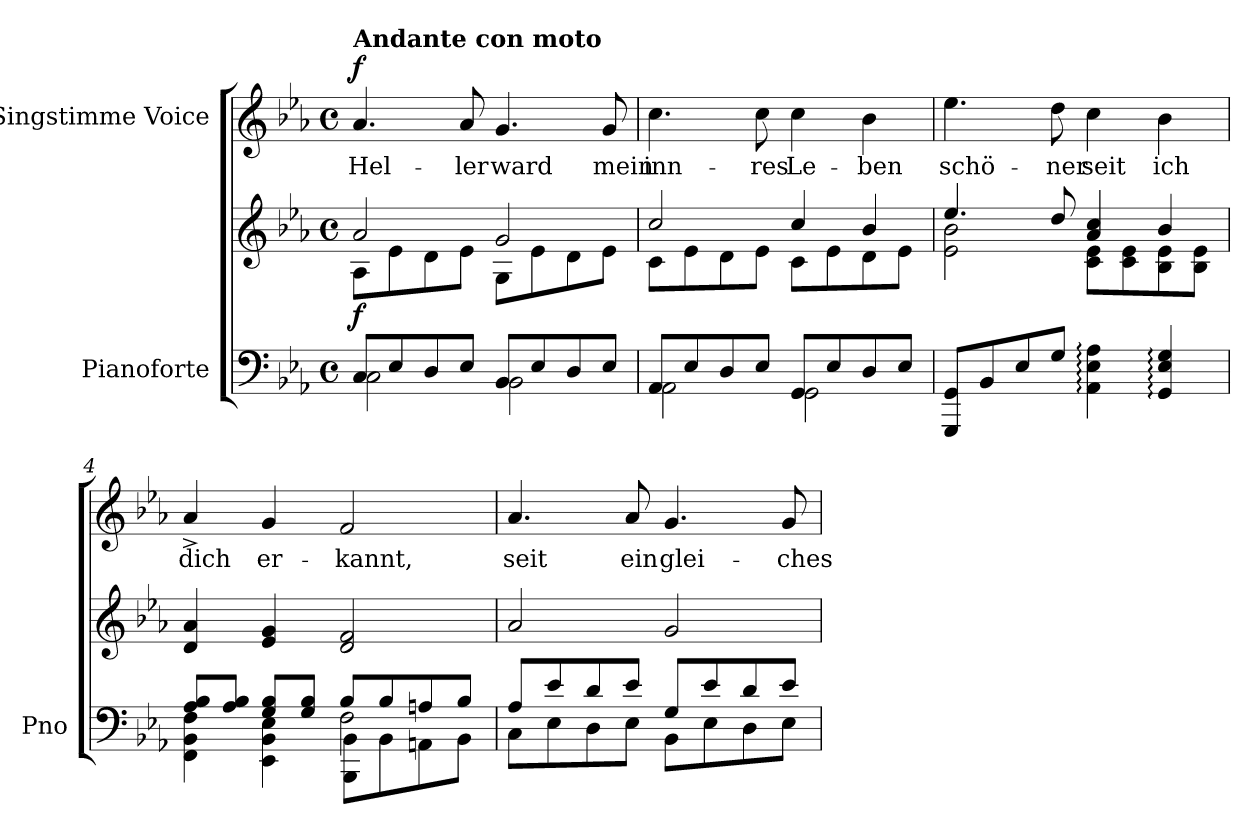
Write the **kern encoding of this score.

**kern	**kern	**dynam	**kern	**text	**dynam
*part2	*part2	*part2	*part1	*part1	*part1
*staff3	*staff2	*staff2/3	*staff1	*staff1	*staff1
*I"Pianoforte	*	*	*I"Singstimme Voice	*	*
*I'Pno	*	*	*	*	*
*clefF4	*clefG2	*	*clefG2	*	*
*k[b-e-a-]	*k[b-e-a-]	*	*k[b-e-a-]	*	*
*M4/4	*M4/4	*	*M4/4	*	*
*met(c)	*met(c)	*	*met(c)	*	*
=1	=1	=1	=1	=1	=1
*^	*^	*	*	*	*
!	!	!	!	!	!LO:TX:a:B:t=Andante con moto	!	!
!	!	!	!	!LO:DY:b	!	!LO:LY:b	!LO:DY:a
8C/L	2C\	2a-/	8A-\L	f	4.a-/	Hel-	f
8E-/	.	.	8e-\	.	.	.	.
8D/	.	.	8d\	.	.	.	.
!	!	!	!	!	!	!LO:LY:b	!
8E-/J	.	.	8e-\J	.	8a-/	-ler	.
!	!	!	!	!	!	!LO:LY:b	!
8BB-/L	2BB-\	2g/	8G\L	.	4.g/	ward	.
8E-/	.	.	8e-\	.	.	.	.
8D/	.	.	8d\	.	.	.	.
!	!	!	!	!	!	!LO:LY:b	!
8E-/J	.	.	8e-\J	.	8g/	mein	.
=2	=2	=2	=2	=2	=2	=2	=2
!	!	!	!	!	!	!LO:LY:b	!
8AA-/L	2AA-\	2cc/	8c\L	.	4.cc\	inn-	.
8E-/	.	.	8e-\	.	.	.	.
8D/	.	.	8d\	.	.	.	.
!	!	!	!	!	!	!LO:LY:b	!
8E-/J	.	.	8e-\J	.	8cc\	-res	.
!	!	!	!	!	!	!LO:LY:b	!
8GG/L	2GG\	4cc/	8c\L	.	4cc\	Le-	.
8E-/	.	.	8e-\	.	.	.	.
!	!	!	!	!	!	!LO:LY:b	!
8D/	.	4b-/	8d\	.	4b-\	-ben	.
8E-/J	.	.	8e-\J	.	.	.	.
*v	*v	*	*	*	*	*	*
=3	=3	=3	=3	=3	=3	=3
!	!	!	!	!	!LO:LY:b	!
8GGG/ 8GG/L	4.ee-/	2e-\ 2b-\	.	4.ee-\	schö-	.
8BB-/	.	.	.	.	.	.
8E-/	.	.	.	.	.	.
!	!	!	!	!	!LO:LY:b	!
8G/J	8dd/	.	.	8dd\	-ner	.
!	!	!	!	!	!LO:LY:b	!
4AA-\: 4E-\: 4A-\:	4a-/ 4cc/	8c\ 8e-\L	.	4cc\	seit	.
.	.	8c\ 8e-\	.	.	.	.
!	!	!	!	!	!LO:LY:b	!
4GG/: 4E-/: 4G/:	4b-/	8B-\ 8e-\	.	4b-\	ich	.
.	.	8B-\ 8e-\J	.	.	.	.
=4	=4	=4	=4	=4	=4	=4
*^	*	*	*	*	*	*
*	*^	*	*	*	*	*	*
!	!	!	!	!	!	!	!LO:LY:b	!
*	*	*	*v	*v	*	*	*	*
8A-/ 8B-/L	4FF\ 4BB-\ 4F\	2ryy	4d/ 4a-/	.	4a-^>/	dich	.
8A-/ 8B-/J	.	.	.	.	.	.	.
!	!	!	!	!	!	!LO:LY:b	!
8G/ 8B-/L	4EE-\ 4BB-\ 4E-\	.	4e-/ 4g/	.	4g/	er-	.
8G/ 8B-/J	.	.	.	.	.	.	.
!	!	!	!	!	!	!LO:LY:b	!
8B-/L	2F\	8BBB-\ 8BB-\L	2d/ 2f/	.	2f/	-kannt,	.
8B-/	.	8BB-\	.	.	.	.	.
8An/	.	8AAn\	.	.	.	.	.
8B-/J	.	8BB-\J	.	.	.	.	.
!!LO:LB:g=z
=5	=5	=5	=5	=5	=5	=5	=5
!	!	!	!	!	!	!LO:LY:b	!
*	*v	*v	*	*	*	*	*
8A-/L	8C\L	2a-/	.	4.a-/	seit	.
8e-/	8E-\	.	.	.	.	.
8d/	8D\	.	.	.	.	.
!	!	!	!	!	!LO:LY:b	!
8e-/J	8E-\J	.	.	8a-/	ein	.
!	!	!	!	!	!LO:LY:b	!
8G/L	8BB-\L	2g/	.	4.g/	glei-	.
8e-/	8E-\	.	.	.	.	.
8d/	8D\	.	.	.	.	.
!	!	!	!	!	!LO:LY:b	!
8e-/J	8E-\J	.	.	8g/	-ches	.
*v	*v	*	*	*	*	*
=	=	=	=	=	=
*-	*-	*-	*-	*-	*-
